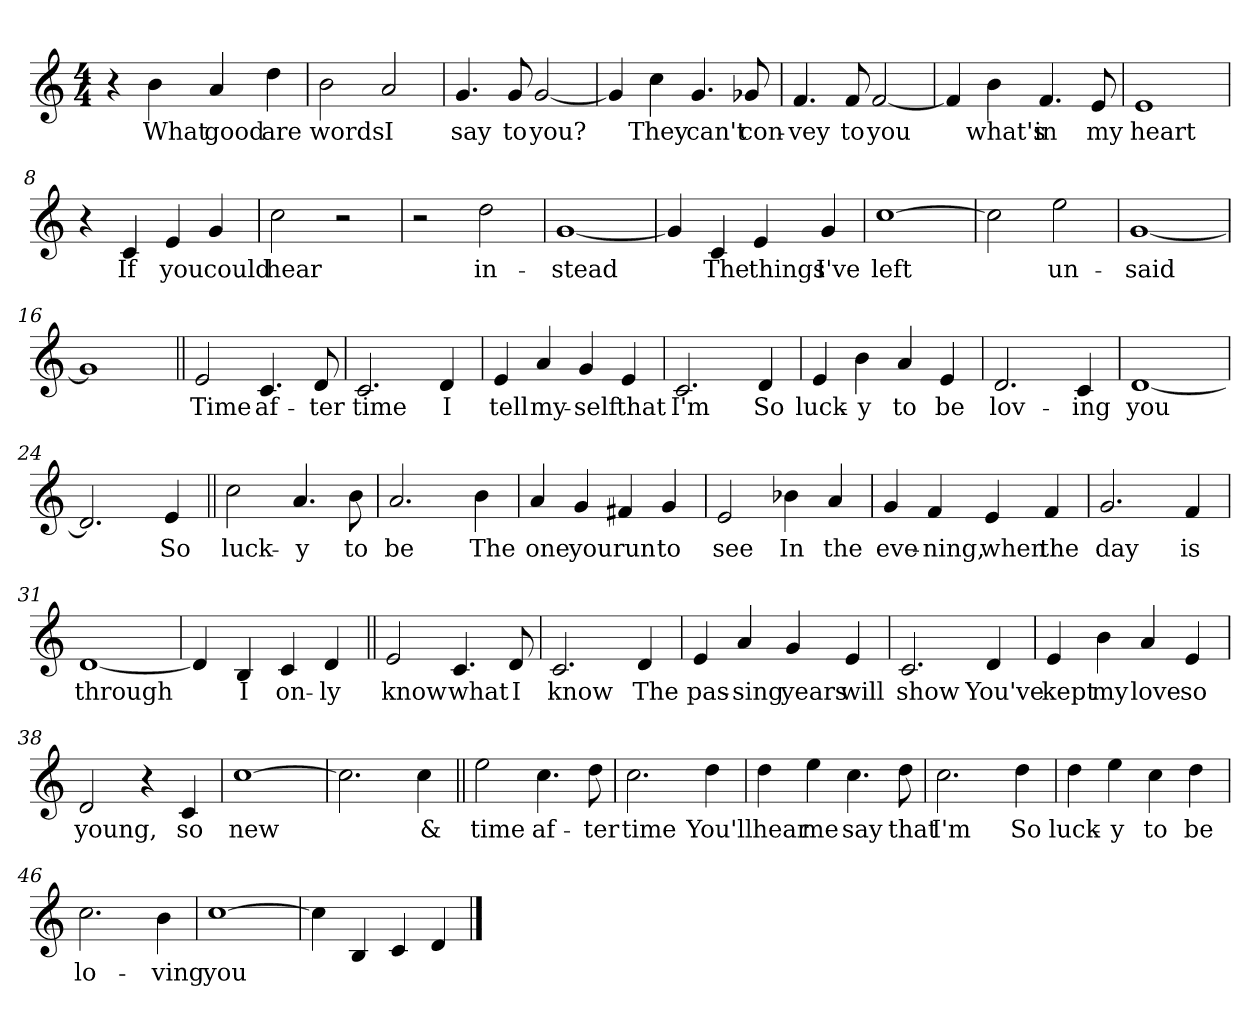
**kern	**text
*part1	*part1
*staff1	*staff1
*clefG2	*
*k[]	*
*C:	*
*M4/4	*
=1	=1
4r	.
!	!LO:LY:b
4b\	What
!	!LO:LY:b
4a/	good
!	!LO:LY:b
4dd\	are
=2	=2
!	!LO:LY:b
2b\	words
!	!LO:LY:b
2a/	I
=3	=3
!	!LO:LY:b
4.g/	say
!	!LO:LY:b
8g/	to
!	!LO:LY:b
[2g/	you?
=4	=4
4g/]	.
!	!LO:LY:b
4cc\	They
!	!LO:LY:b
4.g/	can't
!	!LO:LY:b
8g-X/	con-
!!LO:LB:g=z
=5	=5
!	!LO:LY:b
4.f/	-vey
!	!LO:LY:b
8f/	to
!	!LO:LY:b
[2f/	you
=6	=6
4f/]	.
!	!LO:LY:b
4b\	what's
!	!LO:LY:b
4.f/	in
!	!LO:LY:b
8e/	my
=7	=7
!	!LO:LY:b
1e	heart
=8	=8
4r	.
!	!LO:LY:b
4c/	If
!	!LO:LY:b
4e/	you
!	!LO:LY:b
4g/	could
!!LO:LB:g=z
=9	=9
!	!LO:LY:b
2cc\	hear
2r	.
=10	=10
2r	.
!	!LO:LY:b
2dd\	in-
=11	=11
!	!LO:LY:b
[1g	-stead
=12	=12
4g/]	.
!	!LO:LY:b
4c/	The
!	!LO:LY:b
4e/	things
!	!LO:LY:b
4g/	I've
!!LO:LB:g=z
=13	=13
!	!LO:LY:b
[1cc	left
=14	=14
2cc\]	.
!	!LO:LY:b
2ee\	un-
=15	=15
!	!LO:LY:b
[1g	-said
=16	=16
1g]	.
!!LO:LB:g=z
=17||	=17||
!	!LO:LY:b
2e/	Time
!	!LO:LY:b
4.c/	af-
!	!LO:LY:b
8d/	-ter
=18	=18
!	!LO:LY:b
2.c/	time
!	!LO:LY:b
4d/	I
=19	=19
!	!LO:LY:b
4e/	tell
!	!LO:LY:b
4a/	my-
!	!LO:LY:b
4g/	-self
!	!LO:LY:b
4e/	that
=20	=20
!	!LO:LY:b
2.c/	I'm
!	!LO:LY:b
4d/	So
!!LO:LB:g=z
=21	=21
!	!LO:LY:b
4e/	luck-
!	!LO:LY:b
4b\	-y
!	!LO:LY:b
4a/	to
!	!LO:LY:b
4e/	be
=22	=22
!	!LO:LY:b
2.d/	lov-
!	!LO:LY:b
4c/	-ing
=23	=23
!	!LO:LY:b
[1d	you
=24	=24
2.d/]	.
!	!LO:LY:b
4e/	So
=25||	=25||
!	!LO:LY:b
2cc\	luck-
!	!LO:LY:b
4.a/	-y
!	!LO:LY:b
8b\	to
!!LO:LB:g=z
=26	=26
!	!LO:LY:b
2.a/	be
!	!LO:LY:b
4b\	The
=27	=27
!	!LO:LY:b
4a/	one
!	!LO:LY:b
4g/	you
!	!LO:LY:b
4f#X/	run
!	!LO:LY:b
4g/	to
=28	=28
!	!LO:LY:b
2e/	see
!	!LO:LY:b
4b-X\	In
!	!LO:LY:b
4a/	the
=29	=29
!	!LO:LY:b
4g/	eve-
!	!LO:LY:b
4f/	-ning,
!	!LO:LY:b
4e/	when
!	!LO:LY:b
4f/	the
=30	=30
!	!LO:LY:b
2.g/	day
!	!LO:LY:b
4f/	is
!!LO:LB:g=z
=31	=31
!	!LO:LY:b
[1d	through
=32	=32
4d/]	.
!	!LO:LY:b
4B/	I
!	!LO:LY:b
4c/	on-
!	!LO:LY:b
4d/	-ly
=33||	=33||
!	!LO:LY:b
2e/	know
!	!LO:LY:b
4.c/	what
!	!LO:LY:b
8d/	I
=34	=34
!	!LO:LY:b
2.c/	know
!	!LO:LY:b
4d/	The
=35	=35
!	!LO:LY:b
4e/	pas-
!	!LO:LY:b
4a/	-sing
!	!LO:LY:b
4g/	years
!	!LO:LY:b
4e/	will
!!LO:LB:g=z
=36	=36
!	!LO:LY:b
2.c/	show
!	!LO:LY:b
4d/	You've
=37	=37
!	!LO:LY:b
4e/	kept
!	!LO:LY:b
4b\	my
!	!LO:LY:b
4a/	love
!	!LO:LY:b
4e/	so
=38	=38
!	!LO:LY:b
2d/	young,
4r	.
!	!LO:LY:b
4c/	so
=39	=39
!	!LO:LY:b
[1cc	new
=40	=40
2.cc\]	.
!	!LO:LY:b
4cc\	&
!!LO:LB:g=z
=41||	=41||
!	!LO:LY:b
2ee\	time
!	!LO:LY:b
4.cc\	af-
!	!LO:LY:b
8dd\	-ter
=42	=42
!	!LO:LY:b
2.cc\	time
!	!LO:LY:b
4dd\	You'll
=43	=43
!	!LO:LY:b
4dd\	hear
!	!LO:LY:b
4ee\	me
!	!LO:LY:b
4.cc\	say
!	!LO:LY:b
8dd\	that
=44	=44
!	!LO:LY:b
2.cc\	I'm
!	!LO:LY:b
4dd\	So
=45	=45
!	!LO:LY:b
4dd\	luck-
!	!LO:LY:b
4ee\	-y
!	!LO:LY:b
4cc\	to
!	!LO:LY:b
4dd\	be
!!LO:LB:g=z
=46	=46
!	!LO:LY:b
2.cc\	lo-
!	!LO:LY:b
4b\	-ving
=47	=47
!	!LO:LY:b
[1cc	you
=48	=48
4cc\]	.
4B/	.
4c/	.
4d/	.
==	==
*-	*-
